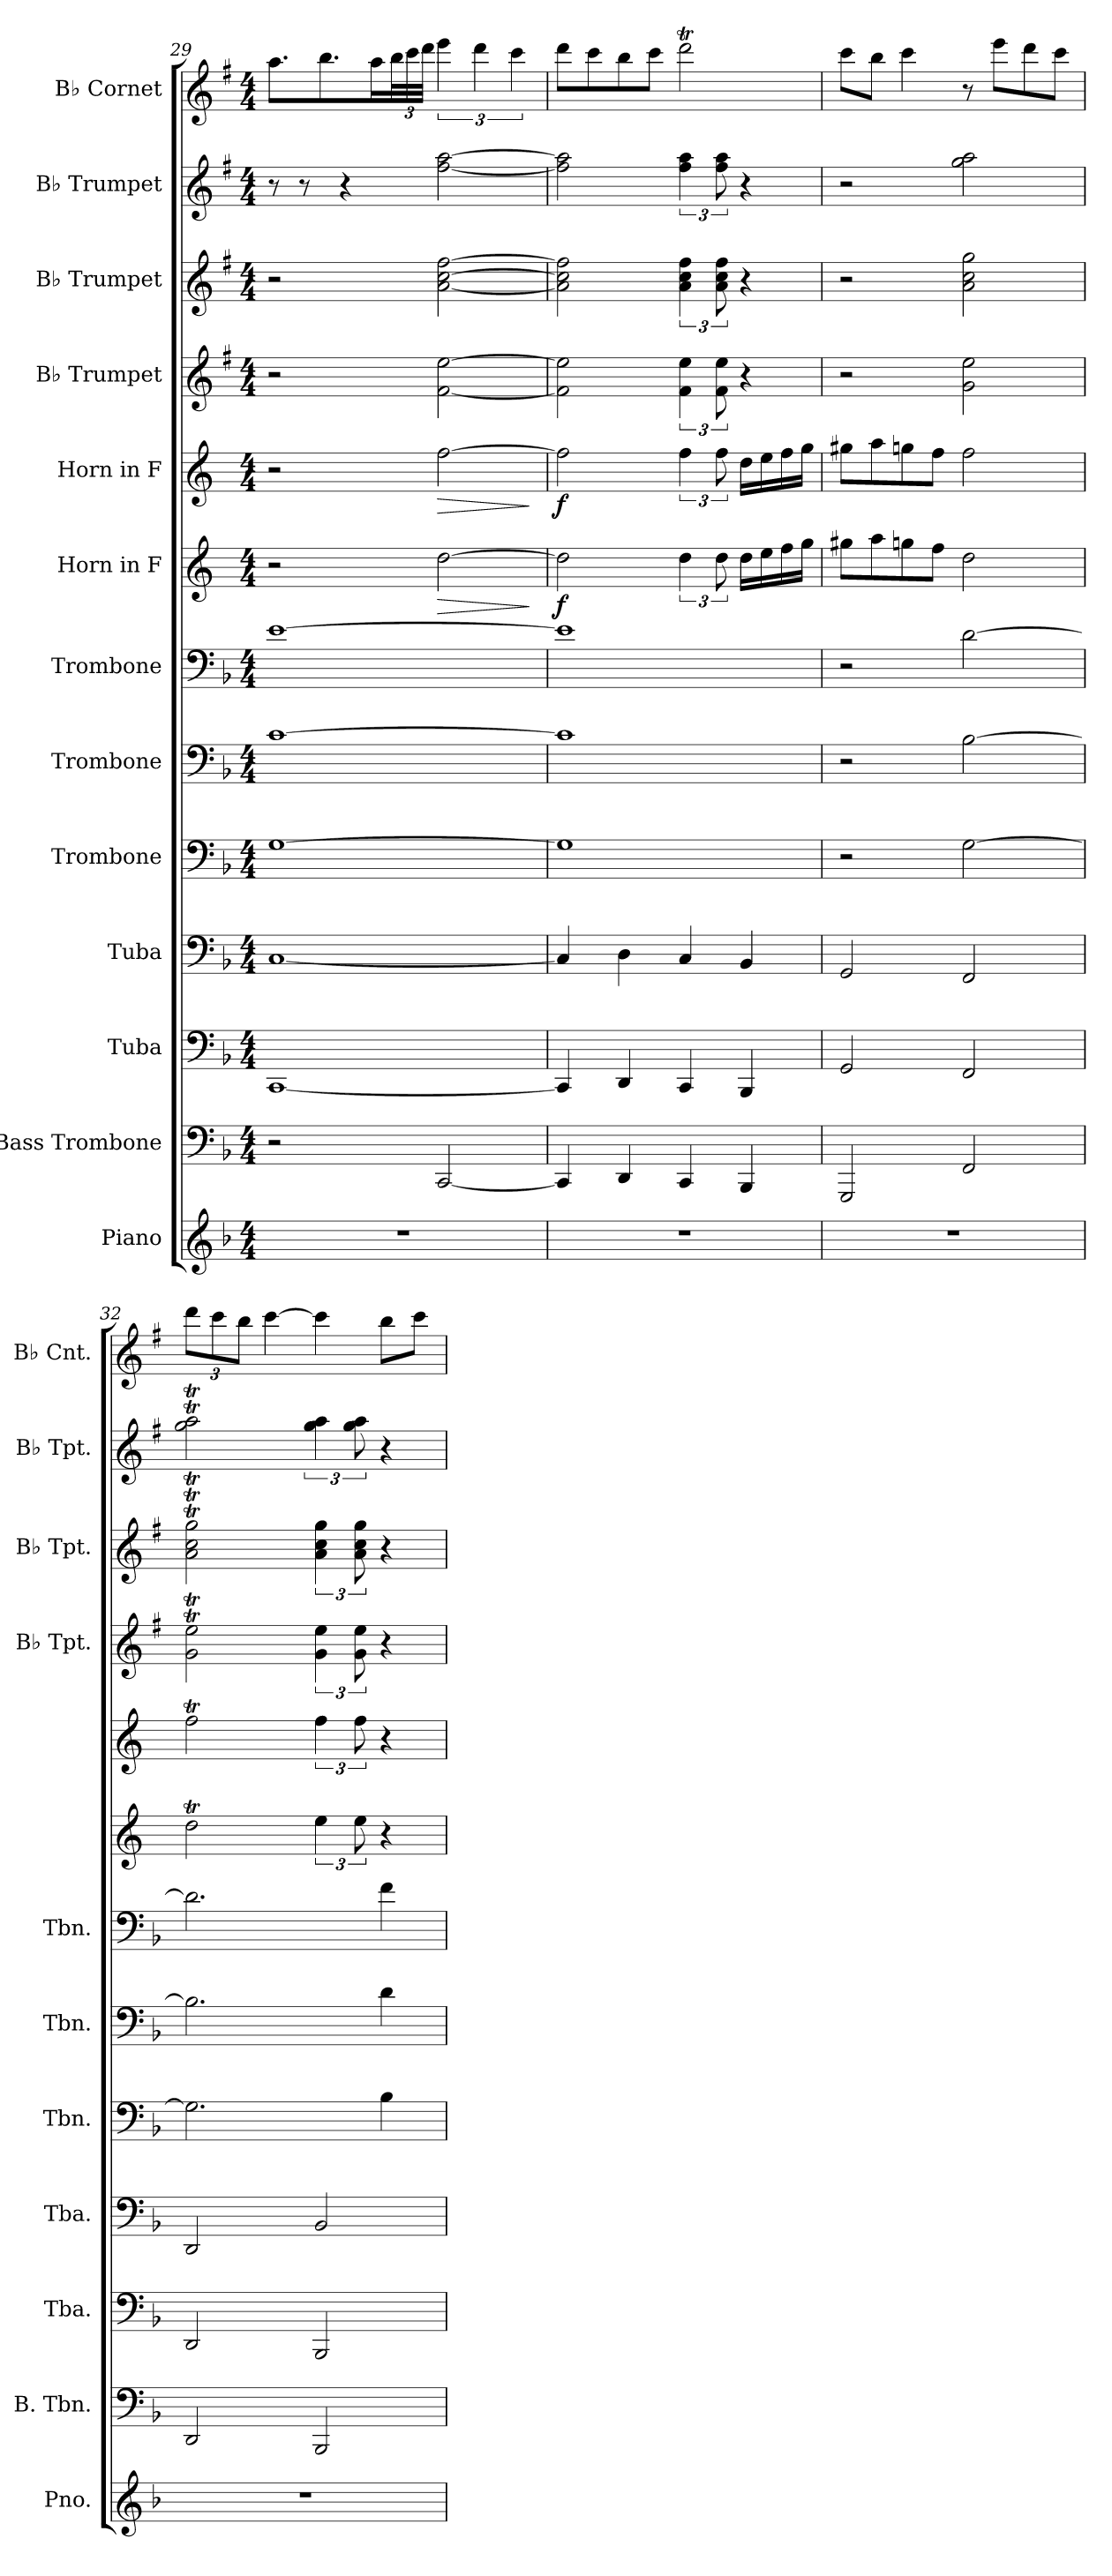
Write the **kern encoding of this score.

**kern	**kern	**kern	**kern	**kern	**kern	**kern	**kern	**dynam	**kern	**dynam	**kern	**kern	**kern	**kern
*part13	*part12	*part11	*part10	*part9	*part8	*part7	*part6	*part6	*part5	*part5	*part4	*part3	*part2	*part1
*staff13	*staff12	*staff11	*staff10	*staff9	*staff8	*staff7	*staff6	*staff6	*staff5	*staff5	*staff4	*staff3	*staff2	*staff1
*I"Piano	*I"Bass Trombone	*I"Tuba	*I"Tuba	*I"Trombone	*I"Trombone	*I"Trombone	*I"Horn in F	*	*I"Horn in F	*	*I"B♭ Trumpet	*I"B♭ Trumpet	*I"B♭ Trumpet	*I"B♭ Cornet
*I'Pno.	*I'B. Tbn.	*I'Tba.	*I'Tba.	*I'Tbn.	*I'Tbn.	*I'Tbn.	*	*	*	*	*I'B♭ Tpt.	*I'B♭ Tpt.	*I'B♭ Tpt.	*I'B♭ Cnt.
!!LO:PB:g=z
*clefG2	*clefF4	*clefF4	*clefF4	*clefF4	*clefF4	*clefF4	*clefG2	*	*clefG2	*	*clefG2	*clefG2	*clefG2	*clefG2
*	*	*	*	*	*	*	*ITrd4c7	*	*ITrd4c7	*	*ITrd1c2	*ITrd1c2	*ITrd1c2	*ITrd1c2
*k[b-]	*k[b-]	*k[b-]	*k[b-]	*k[b-]	*k[b-]	*k[b-]	*k[b-]	*	*k[b-]	*	*k[b-]	*k[b-]	*k[b-]	*k[b-]
*M4/4	*M4/4	*M4/4	*M4/4	*M4/4	*M4/4	*M4/4	*M4/4	*	*M4/4	*	*M4/4	*M4/4	*M4/4	*M4/4
=29	=29	=29	=29	=29	=29	=29	=29	=29	=29	=29	=29	=29	=29	=29
1r	2r	[1CC	[1C	[1G	[1c	[1e	2r	.	2r	.	2r	2r	8r	8.gg\L
.	.	.	.	.	.	.	.	.	.	.	.	.	8r	.
.	.	.	.	.	.	.	.	.	.	.	.	.	.	8.aa\
.	.	.	.	.	.	.	.	.	.	.	.	.	4r	.
.	.	.	.	.	.	.	.	.	.	.	.	.	.	16gg\L
*	*	*	*	*	*	*	*	*	*	*	*	*	*	*Xbrackettup
.	.	.	.	.	.	.	.	.	.	.	.	.	.	48aa\L
.	.	.	.	.	.	.	.	.	.	.	.	.	.	48bb-\
.	.	.	.	.	.	.	.	.	.	.	.	.	.	48ccc\JJJ
!	!	!	!	!	!	!	!	!LO:HP:b	!	!LO:HP:b	!	!	!	!
*	*	*	*	*	*	*	*	*	*	*	*	*	*	*brackettup
.	[2CC/	.	.	.	.	.	[2g\	>	[2b-\	>	[2e\ [2dd\	[2g\ [2b-\ [2ee\	[2ee\ [2gg\	6ddd\
.	.	.	.	.	.	.	.	.	.	.	.	.	.	6ccc\
.	.	.	.	.	.	.	.	.	.	.	.	.	.	6bb-\
.	.	.	.	.	.	.	.	]	.	]	.	.	.	.
=30	=30	=30	=30	=30	=30	=30	=30	=30	=30	=30	=30	=30	=30	=30
!	!	!	!	!	!	!	!	!LO:DY:b	!	!LO:DY:b	!	!	!	!
1r	4CC/]	4CC/]	4C/]	1G]	1c]	1e]	2g\]	f	2b-\]	f	2e\] 2dd\]	2g\] 2b-\] 2ee\]	2ee\] 2gg\]	8ccc\L
.	.	.	.	.	.	.	.	.	.	.	.	.	.	8bb-\
.	4DD/	4DD/	4D\	.	.	.	.	.	.	.	.	.	.	8aa\
.	.	.	.	.	.	.	.	.	.	.	.	.	.	8bb-\J
.	4CC/	4CC/	4C/	.	.	.	6g\	.	6b-\	.	6e\ 6dd\	6g\ 6b-\ 6ee\	6ee\ 6gg\	2cccT\
.	.	.	.	.	.	.	12g\	.	12b-\	.	12e\ 12dd\	12g\ 12b-\ 12ee\	12ee\ 12gg\	.
.	4BBB-/	4BBB-/	4BB-/	.	.	.	16g\LL	.	16g\LL	.	4r	4r	4r	.
.	.	.	.	.	.	.	16a\	.	16a\	.	.	.	.	.
.	.	.	.	.	.	.	16b-\	.	16b-\	.	.	.	.	.
.	.	.	.	.	.	.	16cc\JJ	.	16cc\JJ	.	.	.	.	.
=31	=31	=31	=31	=31	=31	=31	=31	=31	=31	=31	=31	=31	=31	=31
1r	2GGG/	2GG/	2GG/	2r	2r	2r	8cc#X\L	.	8cc#X\L	.	2r	2r	2r	8bb-\L
.	.	.	.	.	.	.	8dd\	.	8dd\	.	.	.	.	8aa\J
.	.	.	.	.	.	.	8ccn\	.	8ccn\	.	.	.	.	4bb-\
.	.	.	.	.	.	.	8b-\J	.	8b-\J	.	.	.	.	.
.	2FF/	2FF/	2FF/	[2G\	[2B-\	[2d\	2g\	.	2b-\	.	2f\ 2dd\	2g\ 2b-\ 2ff\	2ff\ 2gg\	8r
.	.	.	.	.	.	.	.	.	.	.	.	.	.	8ddd\L
.	.	.	.	.	.	.	.	.	.	.	.	.	.	8ccc\
.	.	.	.	.	.	.	.	.	.	.	.	.	.	8bb-\J
!!LO:PB:g=z
=32	=32	=32	=32	=32	=32	=32	=32	=32	=32	=32	=32	=32	=32	=32
*	*	*	*	*	*	*	*	*	*	*	*	*	*	*Xbrackettup
1r	2DD/	2DD/	2DD/	2.G\]	2.B-\]	2.d\]	2gT\	.	2b-T\	.	2f\T 2dd\T	2g\T 2b-\T 2ff\T	2ff\T 2gg\T	12ccc\L
.	.	.	.	.	.	.	.	.	.	.	.	.	.	12bb-\
.	.	.	.	.	.	.	.	.	.	.	.	.	.	12aa\J
.	.	.	.	.	.	.	.	.	.	.	.	.	.	[4bb-\
.	2BBB-/	2BBB-/	2BB-/	.	.	.	6a\	.	6b-\	.	6f\ 6dd\	6g\ 6b-\ 6ff\	6ff\ 6gg\	4bb-\]
.	.	.	.	.	.	.	12a\	.	12b-\	.	12f\ 12dd\	12g\ 12b-\ 12ff\	12ff\ 12gg\	.
.	.	.	.	4B-\	4d\	4f\	4r	.	4r	.	4r	4r	4r	8aa\L
.	.	.	.	.	.	.	.	.	.	.	.	.	.	8bb-\J
=	=	=	=	=	=	=	=	=	=	=	=	=	=	=
*-	*-	*-	*-	*-	*-	*-	*-	*-	*-	*-	*-	*-	*-	*-
